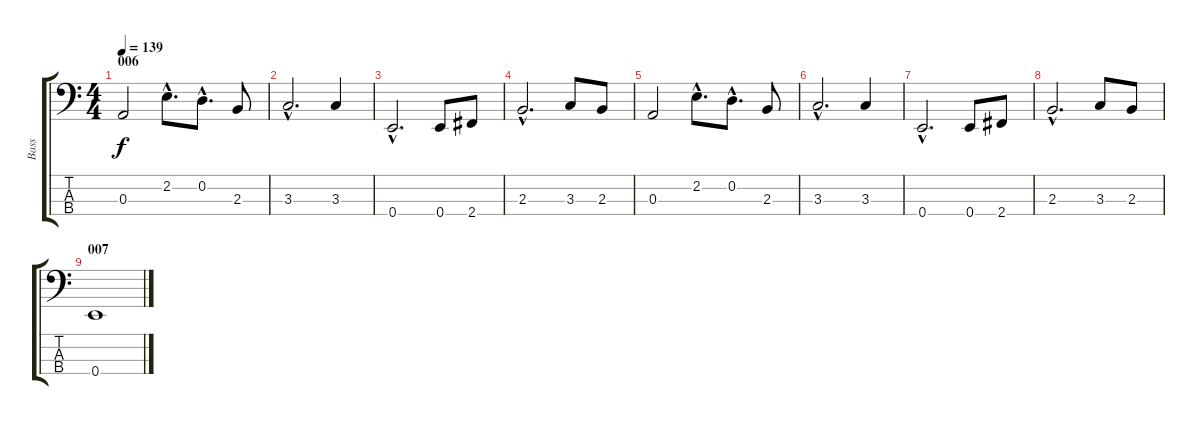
\track ("Bass" "Bass") {instrument electricbasspick}
\staff {score tabs}
\tuning (G2 D2 A1 E1) {hide}
\ts (4 4)
\section ("" "006")
\tempo 139
\clef f4
\ks c
0.3.2{dy f} 2.2{hac}.8{d} 0.2{hac}.8{d} 2.3.8 |
3.3{hac}.2{d} 3.3.4 |
0.4{hac}.2{d} 0.4.8 2.4.8 |
2.3{hac}.2{d} 3.3.8 2.3.8 |
0.3.2 2.2{hac}.8{d} 0.2{hac}.8{d} 2.3.8 |
3.3{hac}.2{d} 3.3.4 |
0.4{hac}.2{d} 0.4.8 2.4.8 |
2.3{hac}.2{d} 3.3.8 2.3.8 |
\section ("" "007")
0.4.1
